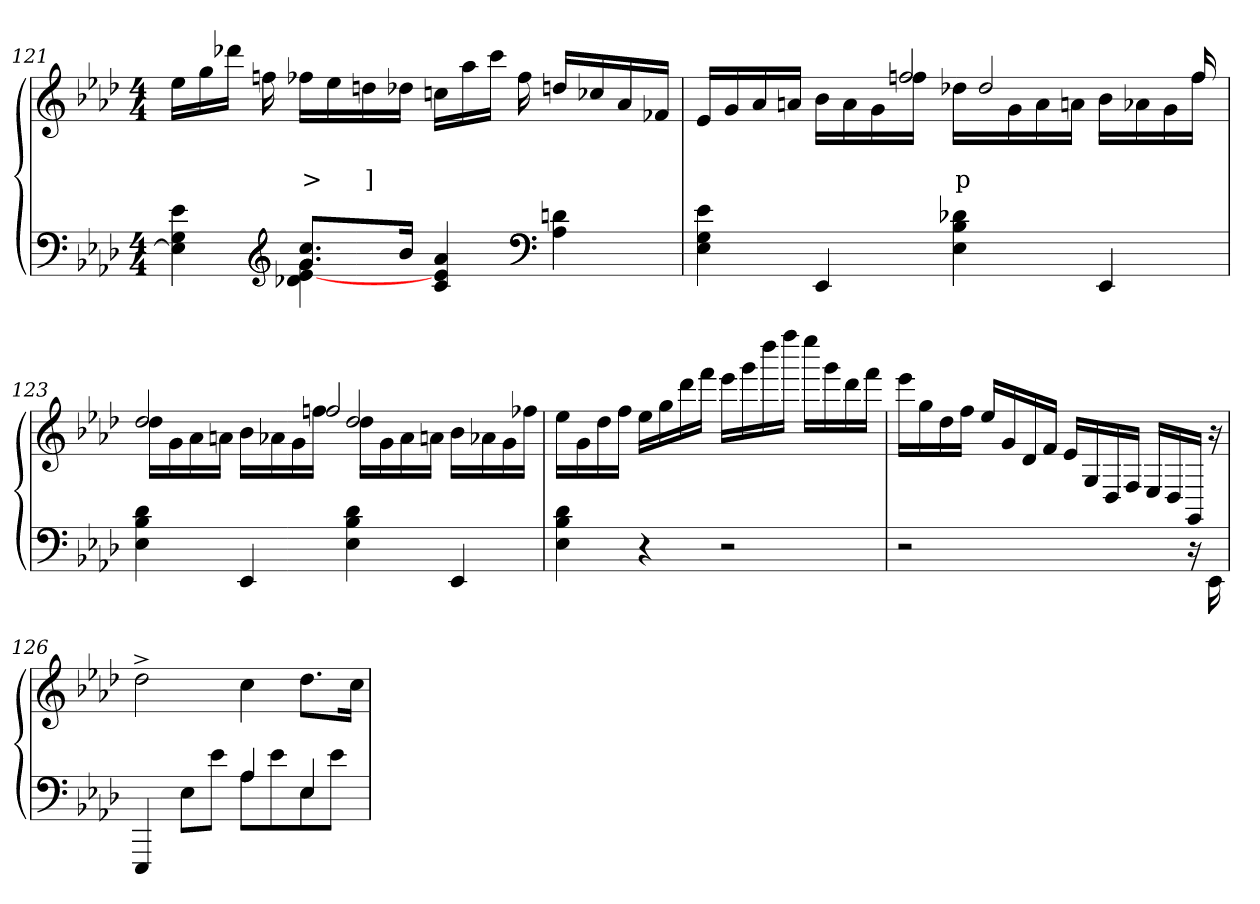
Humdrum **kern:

**kern	**kern	**text	**text
*part2	*part1	*part1	*part1
*staff2	*staff1	*staff1	*staff1
*clefF4	*clefG2	*	*
*k[b-e-a-d-]	*k[b-e-a-d-]	*	*
*M4/4	*M4/4	*	*
=121	=121	=121	=121
*^	*	*	*
4ryy	4e- 4G 4E-]	16ee-LL	.	.
.	.	16gg	.	.
.	.	16ddd-XJJ	.	.
.	.	16ffn	.	.
*clefG2	*	*	*	*
8.cc 8.gL	4g [4e- 4d-X	16ff-XLL	.	>
.	.	16ee-	.	.
.	.	16ddn	.	]
16b-Jk	.	16dd-XJJ	.	.
4a- 4e- 4c	4ryy	16ccnLL	.	.
.	.	16aa-	.	.
.	.	16cccJJ	.	.
.	.	16ff-	.	.
*clefF4	*	*	*	*
4ryy	4dn 4A-	16ddnLL	.	.
.	.	16cc-X	.	.
.	.	16a-	.	.
.	.	16f-JJ	.	.
*v	*v	*	*	*
=122	=122	=122	=122
*	*^	*	*
*	*	*^	*	*
4e- 4G 4E-	16e-LL	4ryy	2ryy	.	.
.	16g	.	.	.	.
.	16a-	.	.	.	.
.	16anJJ	.	.	.	.
4EE-	8.ryy	16b-LL	.	.	.
.	.	16a	.	.	.
.	.	16g	.	.	.
.	2ffn	16ffJJ	.	.	.
4d-X 4B- 4E-	.	16dd-XLL	2dd-/	.	p
.	.	16g	.	.	.
.	.	16a	.	.	.
.	.	16anJJ	.	.	.
4EE-	.	16b-LL	.	.	.
.	.	16a-X	.	.	.
.	.	16g	.	.	.
.	16ff	16ffJJ	.	.	.
=123	=123	=123	=123	=123	=123
4d- 4B- 4E-	2dd-	16dd-LL	4..ryy	.	.
.	.	16g	.	.	.
.	.	16a-	.	.	.
.	.	16anJJ	.	.	.
4EE-	.	16b-LL	.	.	.
.	.	16a-X	.	.	.
.	.	16g	.	.	.
.	.	16ffJJ	2ffn/	.	.
4d- 4B- 4E-	2dd-	16dd-LL	.	.	.
.	.	16g	.	.	.
.	.	16a-	.	.	.
.	.	16anJJ	.	.	.
4EE-	.	16b-LL	.	.	.
.	.	16a-X	.	.	.
.	.	16g	.	.	.
.	.	16ff-XJJ	16ryy	.	.
*	*v	*v	*v	*	*
=124	=124	=124	=124
4d- 4B- 4E-	16ee-LL	.	.
.	16g	.	.
.	16dd-	.	.
.	16ffJJ	.	.
4r	16ee-LL	.	.
.	16gg	.	.
.	16ddd-	.	.
.	16fffJJ	.	.
2r	16eee-LL	.	.
.	16ggg	.	.
.	16dddd-	.	.
.	16ffffJJ	.	.
.	16eeee-LL	.	.
.	16ggg	.	.
.	16ddd-	.	.
.	16fffJJ	.	.
=125	=125	=125	=125
2r	16eee-LL	.	.
.	16gg	.	.
.	16dd-	.	.
.	16ffJJ	.	.
.	16ee-LL	.	.
.	16g	.	.
.	16d-	.	.
.	16fJJ	.	.
4.ryy	16e-\LL	.	.
.	16G/	.	.
.	16D-/	.	.
.	16F/JJ	.	.
.	16E-LL	.	.
.	16D-	.	.
16r	16GGJJ	.	.
16EE-\	16r	.	.
=126	=126	=126	=126
*^	*	*	*
4EEE-	4ryy	2dd-^>	.	.
4ryy	8E-L	.	.	.
.	8e-J	.	.	.
4A-	8A-L	4cc	.	.
.	8e-	.	.	.
4E-	8E-	8.dd-L	.	.
.	8e-J	.	.	.
.	.	16ccJk	.	.
*v	*v	*	*	*
=	=	=	=
*-	*-	*-	*-
